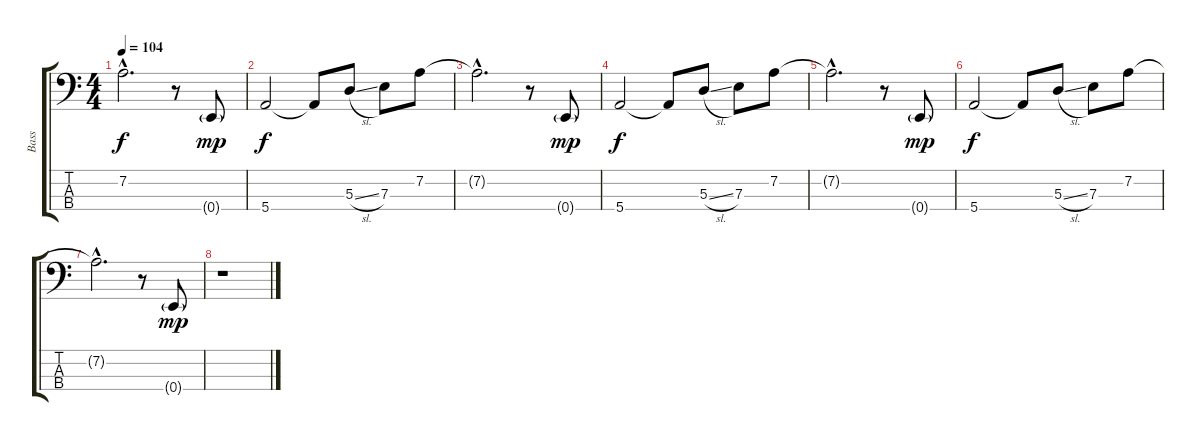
\track ("Bass" "Bass") {instrument electricbassfinger}
\staff {score tabs}
\tuning (G2 D2 A1 E1) {hide}
\ts (4 4)
\tempo 104
\clef f4
\ks c
7.2{hac t}.2{d dy f} r.8 0.4{g}.8{dy mp} |
5.4.2{dy f} 5.4{t}.8 5.3{sl}.8 7.3.8 7.2.8 |
7.2{hac t}.2{d} r.8 0.4{g}.8{dy mp} |
5.4.2{dy f volume 0} 5.4{t}.8 5.3{sl}.8 7.3.8 7.2.8 |
7.2{hac t}.2{d} r.8 0.4{g}.8{dy mp} |
5.4.2{dy f} 5.4{t}.8 5.3{sl}.8 7.3.8 7.2.8 |
7.2{hac t}.2{d} r.8 0.4{g}.8{dy mp} |
r.1
